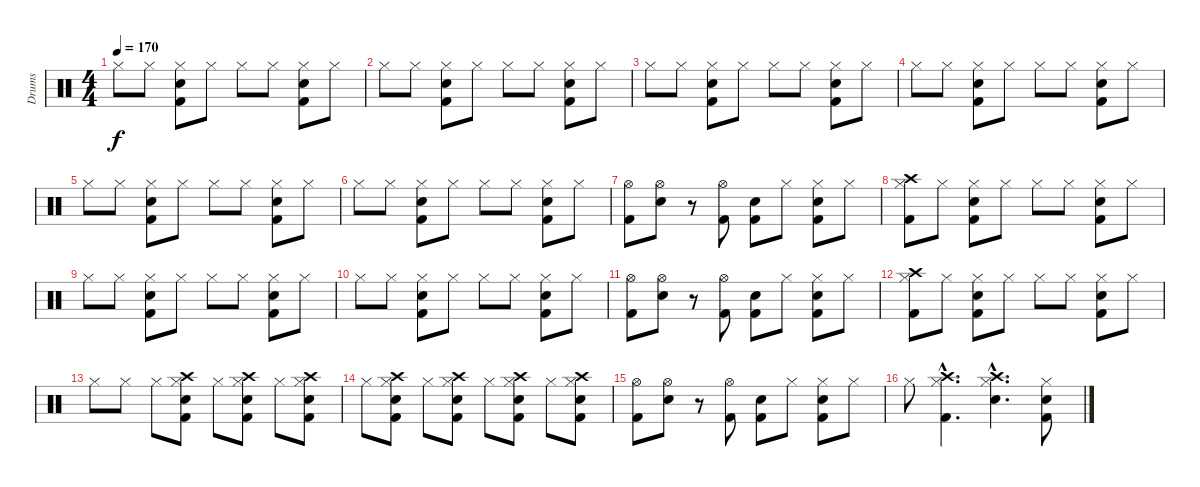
\track ("Drums" "Drums") {instrument percussion}
\staff {score}
\articulation defaults
\ts (4 4)
\tempo 170
\clef neutral
\ks c "Hi-Hat (closed)".8{dy f} "Hi-Hat (closed)".8
("Hi-Hat (closed)" "Snare (hit) 2" "Kick (hit) 2").8 "Hi-Hat (closed)".8 "Hi-Hat (closed)".8 "Hi-Hat (closed)".8 ("Hi-Hat (closed)" "Snare (hit) 2" "Kick (hit) 2").8 "Hi-Hat (closed)".8 |
"Hi-Hat (closed)".8 "Hi-Hat (closed)".8 ("Hi-Hat (closed)" "Snare (hit) 2" "Kick (hit) 2").8 "Hi-Hat (closed)".8 "Hi-Hat (closed)".8 "Hi-Hat (closed)".8 ("Hi-Hat (closed)" "Snare (hit) 2" "Kick (hit) 2").8 "Hi-Hat (closed)".8 |
"Hi-Hat (closed)".8 "Hi-Hat (closed)".8 ("Hi-Hat (closed)" "Snare (hit) 2" "Kick (hit) 2").8 "Hi-Hat (closed)".8 "Hi-Hat (closed)".8 "Hi-Hat (closed)".8 ("Hi-Hat (closed)" "Snare (hit) 2" "Kick (hit) 2").8 "Hi-Hat (closed)".8 |
"Hi-Hat (closed)".8 "Hi-Hat (closed)".8 ("Hi-Hat (closed)" "Snare (hit) 2" "Kick (hit) 2").8 "Hi-Hat (closed)".8 "Hi-Hat (closed)".8 "Hi-Hat (closed)".8 ("Hi-Hat (closed)" "Snare (hit) 2" "Kick (hit) 2").8 "Hi-Hat (closed)".8 |
"Hi-Hat (closed)".8 "Hi-Hat (closed)".8 ("Hi-Hat (closed)" "Snare (hit) 2" "Kick (hit) 2").8 "Hi-Hat (closed)".8 "Hi-Hat (closed)".8 "Hi-Hat (closed)".8 ("Hi-Hat (closed)" "Snare (hit) 2" "Kick (hit) 2").8 "Hi-Hat (closed)".8 |
"Hi-Hat (closed)".8 "Hi-Hat (closed)".8 ("Hi-Hat (closed)" "Snare (hit) 2" "Kick (hit) 2").8 "Hi-Hat (closed)".8 "Hi-Hat (closed)".8 "Hi-Hat (closed)".8 ("Hi-Hat (closed)" "Snare (hit) 2" "Kick (hit) 2").8 "Hi-Hat (closed)".8 |
("Hi-Hat (open)" "Kick (hit) 2").8 ("Snare (hit) 2" "Hi-Hat (open)").8 r.8 ("Hi-Hat (open)" "Kick (hit) 2").8 ("Snare (hit) 2" "Kick (hit) 2").8 "Hi-Hat (closed)".8 ("Hi-Hat (closed)" "Snare (hit) 2" "Kick (hit) 2").8 "Hi-Hat (closed)".8 |
("Crash high (hit)" "Hi-Hat (closed)" "Kick (hit) 2").8 "Hi-Hat (closed)".8 ("Hi-Hat (closed)" "Snare (hit) 2" "Kick (hit) 2").8 "Hi-Hat (closed)".8 "Hi-Hat (closed)".8 "Hi-Hat (closed)".8 ("Hi-Hat (closed)" "Snare (hit) 2" "Kick (hit) 2").8 "Hi-Hat (closed)".8 |
"Hi-Hat (closed)".8 "Hi-Hat (closed)".8 ("Hi-Hat (closed)" "Snare (hit) 2" "Kick (hit) 2").8 "Hi-Hat (closed)".8 "Hi-Hat (closed)".8 "Hi-Hat (closed)".8 ("Hi-Hat (closed)" "Snare (hit) 2" "Kick (hit) 2").8 "Hi-Hat (closed)".8 |
"Hi-Hat (closed)".8 "Hi-Hat (closed)".8 ("Hi-Hat (closed)" "Snare (hit) 2" "Kick (hit) 2").8 "Hi-Hat (closed)".8 "Hi-Hat (closed)".8 "Hi-Hat (closed)".8 ("Hi-Hat (closed)" "Snare (hit) 2" "Kick (hit) 2").8 "Hi-Hat (closed)".8 |
("Hi-Hat (open)" "Kick (hit) 2").8 ("Snare (hit) 2" "Hi-Hat (open)").8 r.8 ("Hi-Hat (open)" "Kick (hit) 2").8 ("Snare (hit) 2" "Kick (hit) 2").8 "Hi-Hat (closed)".8 ("Hi-Hat (closed)" "Snare (hit) 2" "Kick (hit) 2").8 "Hi-Hat (closed)".8 |
("Crash high (hit)" "Hi-Hat (closed)" "Kick (hit) 2").8 "Hi-Hat (closed)".8 ("Hi-Hat (closed)" "Snare (hit) 2" "Kick (hit) 2").8 "Hi-Hat (closed)".8 "Hi-Hat (closed)".8 "Hi-Hat (closed)".8 ("Hi-Hat (closed)" "Snare (hit) 2" "Kick (hit) 2").8 "Hi-Hat (closed)".8 |
"Hi-Hat (closed)".8 "Hi-Hat (closed)".8 "Hi-Hat (closed)".8 ("Crash high (hit)" "Hi-Hat (closed)" "Snare (hit) 2" "Kick (hit) 2").8 "Hi-Hat (closed)".8 ("Crash high (hit)" "Hi-Hat (closed)" "Snare (hit) 2" "Kick (hit) 2").8 "Hi-Hat (closed)".8 ("Crash high (hit)" "Hi-Hat (closed)" "Snare (hit) 2" "Kick (hit) 2").8 |
"Hi-Hat (closed)".8 ("Crash high (hit)" "Hi-Hat (closed)" "Snare (hit) 2" "Kick (hit) 2").8 "Hi-Hat (closed)".8 ("Crash high (hit)" "Hi-Hat (closed)" "Snare (hit) 2" "Kick (hit) 2").8 "Hi-Hat (closed)".8 ("Crash high (hit)" "Hi-Hat (closed)" "Snare (hit) 2" "Kick (hit) 2").8 "Hi-Hat (closed)".8 ("Crash high (hit)" "Hi-Hat (closed)" "Snare (hit) 2" "Kick (hit) 2").8 |
("Hi-Hat (open)" "Kick (hit) 2").8 ("Snare (hit) 2" "Hi-Hat (open)").8 r.8 ("Hi-Hat (open)" "Kick (hit) 2").8 ("Snare (hit) 2" "Kick (hit) 2").8 "Hi-Hat (closed)".8 ("Hi-Hat (closed)" "Snare (hit) 2" "Kick (hit) 2").8 "Hi-Hat (closed)".8 |
"Hi-Hat (closed)".8 ("Crash high (hit)"{hac} "Hi-Hat (closed)"{hac} "Kick (hit) 2"{hac}).4{d} ("Crash high (hit)"{hac} "Hi-Hat (closed)"{hac} "Snare (hit) 2"{hac}).4{d} ("Hi-Hat (closed)" "Snare (hit) 2" "Kick (hit) 2").8
